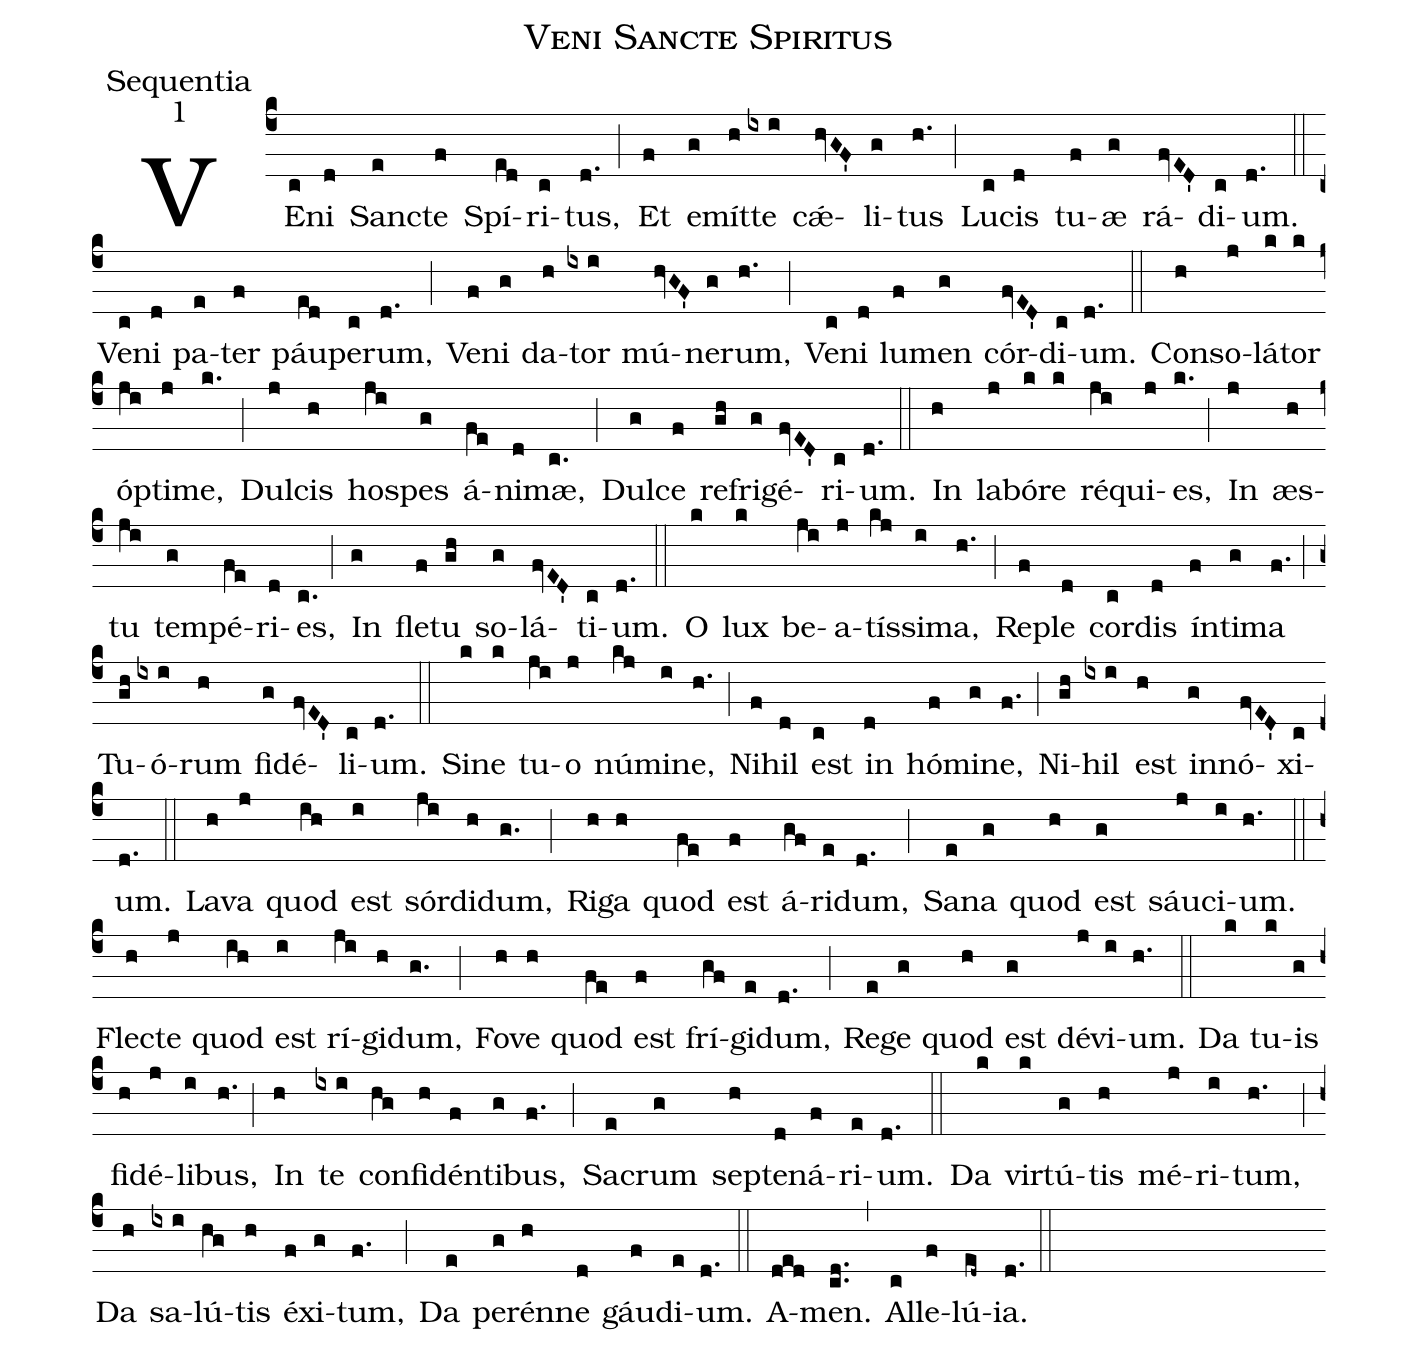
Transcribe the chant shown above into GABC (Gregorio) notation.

name:Veni Sancte Spiritus;
office-part:Sequentia;
mode:1;
%%
(c4) VE(c)ni(d) Sanc(e)te(f) Spí(ed)ri(c)tus,(d.) (;) Et(f) e(g)mít(h)te(ix/i) cǽ(hvGF')li(g)tus(h.) (;) Lu(c)cis(d) tu(f)<sp>ae</sp>(g) rá(fvED')di(c)um.(d.) (::) Ve(c)ni(d) pa(e)ter(f) páu(ed)pe(c)rum,(d.) (;) Ve(f)ni(g) da(h)tor(ix/i) mú(hvGF')ne(g)rum,(h.) (;) Ve(c)ni(d) lu(f)men(g) cór(fvED')di(c)um.(d.) (::) Con(h)so(j)lá(k)tor(k) óp(ji)ti(j)me,(k.) (;) Dul(j)cis(h) hos(ji)pes(g) á(fe)ni(d)m<sp>ae</sp>,(c.) (;) Dul(g)ce(f) re(gh)fri(g)gé(fvED')ri(c)um.(d.) (::) In(h) la(j)bó(k)re(k) ré(ji)qui(j)es,(k.) (;) In(j) <sp>ae</sp>s(h)tu(ji) tem(g)pé(fe)ri(d)es,(c.) (;) In(g) fle(f)tu(gh) so(g)lá(fvED')ti(c)um.(d.) (::) O(k) lux(k) be(ji)a(j)tís(kj)si(i)ma,(h.) (;) Re(f)ple(d) cor(c)dis(d) ín(f)ti(g)ma(f.) (;) Tu(gh)ó(ix/i)rum(h) fi(g)dé(fvED')li(c)um.(d.) (::) Si(k)ne(k) tu(ji)o(j) nú(kj)mi(i)ne,(h.) (;) Ni(f)hil(d) est(c) in(d) hó(f)mi(g)ne,(f.) (;) Ni(gh)hil(ix/i) est(h) in(g)nó(fvED')xi(c)um.(d.) (::) La(h)va(j) quod(ih) est(i) sór(ji)di(h)dum,(g.) (;) Ri(h)ga(h) quod(fe) est(f) á(gf)ri(e)dum,(d.) (;) Sa(e)na(g) quod(h) est(g) sáu(j)ci(i)um.(h.) (::) Flec(h)te(j) quod(ih) est(i) rí(ji)gi(h)dum,(g.) (;) Fo(h)ve(h) quod(fe) est(f) frí(gf)gi(e)dum,(d.) (;) Re(e)ge(g) quod(h) est(g) dé(j)vi(i)um.(h.) (::) Da(k) tu(k)is(g) fi(h)dé(j)li(i)bus,(h.) (;) In(h) te(ix/i) con(hg)fi(h)dén(f)ti(g)bus,(f.) (;) Sa(e)crum(g) sep(h)te(d)ná(f)ri(e)um.(d.) (::) Da(k) vir(k)tú(g)tis(h) mé(j)ri(i)tum,(h.) (;) Da(h) sa(ix/i)lú(hg)tis(h) éx(f)i(g)tum,(f.) (;) Da(e) per(g)én(h)ne(d) gáu(f)di(e)um.(d.) (::) A(ded)men.(cd..) (,) Al(c)le(f)lú(ed~)ia.(d.) (::)
